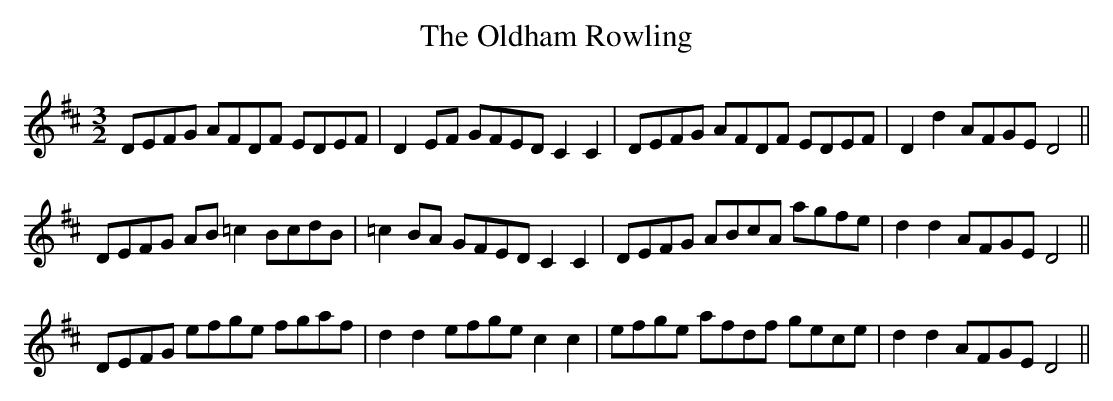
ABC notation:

X:1
T: The Oldham Rowling
M: 3/2
L: 1/8
K: Dmaj
DEFG AFDF EDEF|D2 EF GFED C2 C2|DEFG AFDF EDEF|D2 d2 AFGE D4||
DEFG AB =c2 BcdB|=c2 BA GFED C2 C2|DEFG ABcA agfe|d2 d2 AFGE D4||
DEFG efge fgaf|d2 d2 efge c2 c2|efge afdf gece|d2 d2 AFGE D4||
